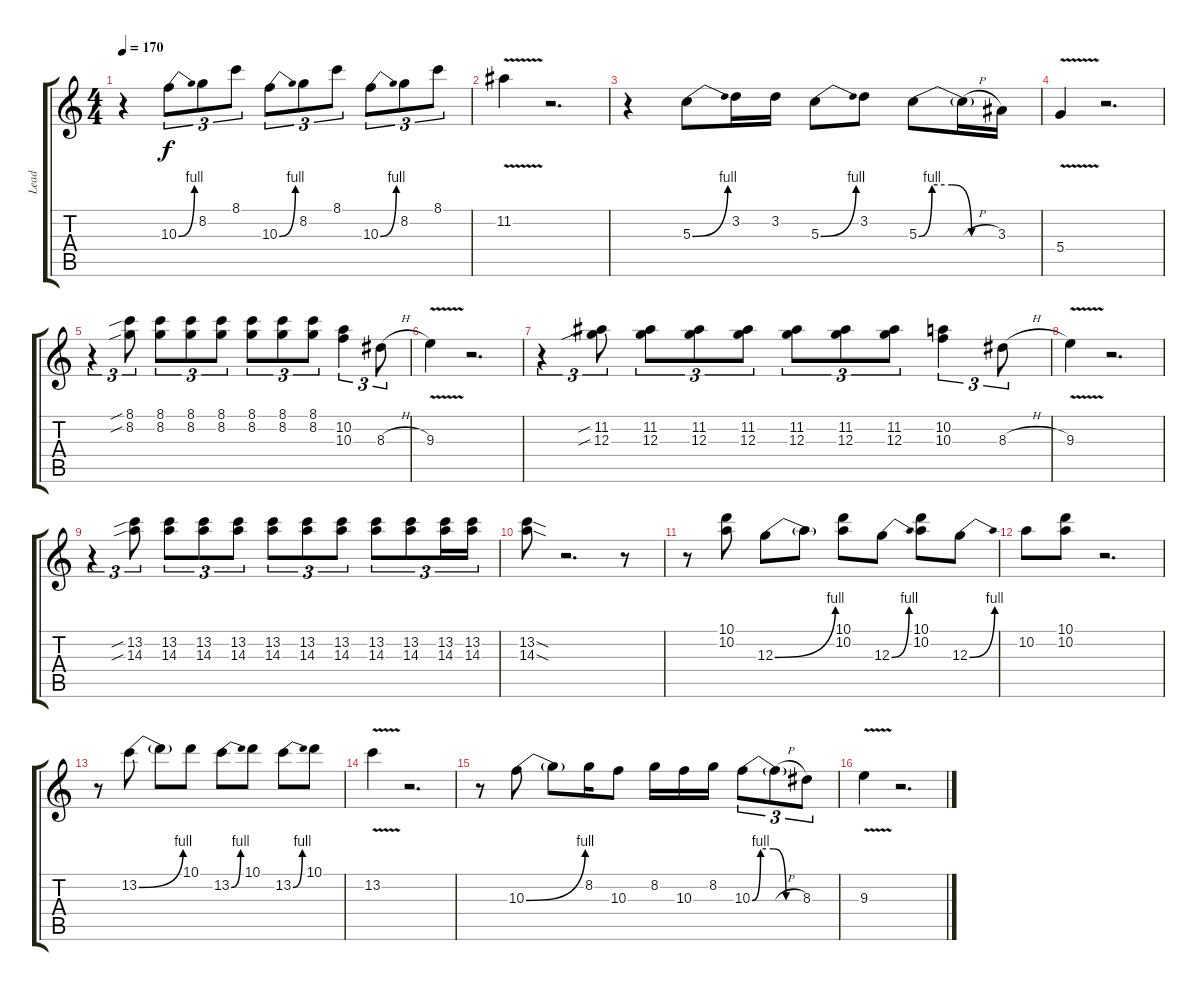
\track ("Lead" "Lead") {instrument overdrivenguitar}
\staff {score tabs}
\tuning (E4 B3 G3 D3 A2 E2) {hide}
\ts (4 4)
\tempo 170
\clef g2
\ks c
r.4{dy f} 10.3{be (bend 0 0 60 4)}.8{tu (3 2)} 8.2.8{tu (3 2)} 8.1.8{tu (3 2)} 10.3{be (bend 0 0 60 4)}.8{tu (3 2)} 8.2.8{tu (3 2)} 8.1.8{tu (3 2)} 10.3{be (bend 0 0 60 4)}.8{tu (3 2)} 8.2.8{tu (3 2)} 8.1.8{tu (3 2)} |
11.2{v}.4 r.2{d} |
r.4 5.3{be (bend 0 0 60 4)}.8 3.2.16 3.2.16 5.3{be (bend 0 0 60 4)}.8 3.2.8 5.3{be (custom 0 0 10 4 25 4 40 0 60 0)}.8 5.3{h t}.16 3.3.16 |
5.4{v}.4 r.2{d} |
r.4{tu (3 2)} (8.1{sib} 8.2{sib}).8{tu (3 2)} (8.1 8.2).8{tu (3 2)} (8.1 8.2).8{tu (3 2)} (8.1 8.2).8{tu (3 2)} (8.1 8.2).8{tu (3 2)} (8.1 8.2).8{tu (3 2)} (8.1 8.2).8{tu (3 2)} (10.2 10.3).4{tu (3 2)} 8.3{h}.8{tu (3 2)} |
9.3{v}.4 r.2{d} |
r.4{tu (3 2)} (11.2{sib} 12.3{sib}).8{tu (3 2)} (11.2 12.3).8{tu (3 2)} (11.2 12.3).8{tu (3 2)} (11.2 12.3).8{tu (3 2)} (11.2 12.3).8{tu (3 2)} (11.2 12.3).8{tu (3 2)} (11.2 12.3).8{tu (3 2)} (10.2 10.3).4{tu (3 2)} 8.3{h}.8{tu (3 2)} |
9.3{v}.4 r.2{d} |
r.4{tu (3 2)} (13.2{sib} 14.3{sib}).8{tu (3 2)} (13.2 14.3).8{tu (3 2)} (13.2 14.3).8{tu (3 2)} (13.2 14.3).8{tu (3 2)} (13.2 14.3).8{tu (3 2)} (13.2 14.3).8{tu (3 2)} (13.2 14.3).8{tu (3 2)} (13.2 14.3).8{tu (3 2)} (13.2 14.3).8{tu (3 2)} (13.2 14.3).16{tu (3 2)} (13.2 14.3).16{tu (3 2)} |
(13.2{sod} 14.3{sod}).8 r.2{d} r.8 |
r.8 (10.1 10.2).8 12.3{be (bend 0 0 60 4)}.8 12.3{t}.8 (10.1 10.2).8 12.3{be (bend 0 0 60 4)}.8 (10.1 10.2).8 12.3{be (bend 0 0 60 4)}.8 |
10.2.8 (10.1 10.2).8 r.2{d} |
r.8 13.2{be (bend 0 0 60 4)}.8 13.2{t}.8 10.1.8 13.2{be (bend 0 0 60 4)}.8 10.1.8 13.2{be (bend 0 0 60 4)}.8 10.1.8 |
13.2{v}.4 r.2{d} |
r.8 10.3{be (bend 0 0 60 4)}.8 10.3{t}.8 8.2.16 10.3.8 8.2.16 10.3.16 8.2.16 10.3{be (custom 0 0 10 4 25 4 40 0 60 0)}.8{tu (3 2)} 10.3{h t}.8{tu (3 2)} 8.3.8{tu (3 2)} |
9.3{v}.4 r.2{d}
